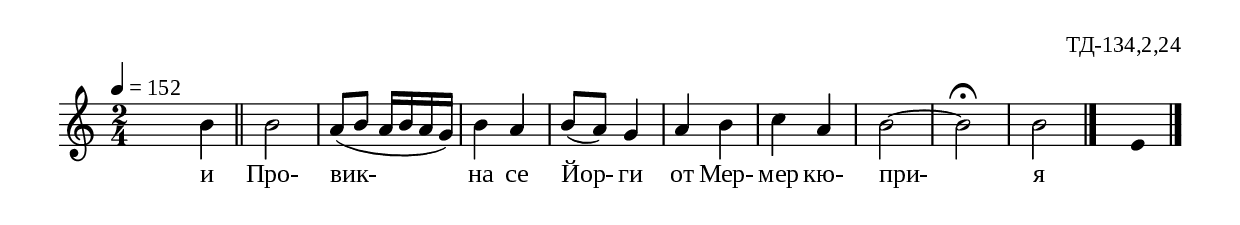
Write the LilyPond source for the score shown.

%{
laz_134_2_24
%}

\include "td-preamble.ly"

\score {
\relative c'' {
\tempo 4 = 152
\time 2/4
s4 b \bar "||"
b2 | a8( b a16[ b a g]) | b4 a | b8( a) g4 | a b | c a | b2~ | b\fermata | b
 \bar "|." 
 s4 \fixB e,
 \bar "|."  
}
\addlyrics { и Про- вик- на се Йор- ги от Мер- мер кю- при- я }
%
\layout {
  indent = #0
  line-width = 190\mm
  ragged-right=##f
}
%
\midi { 
	\context {
		\Score
		tempoWholesPerMinute = #(ly:make-moment 152 4)
		}
	}
}
%
\header{
  opus = "ТД-134,2,24"
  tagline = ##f
}


